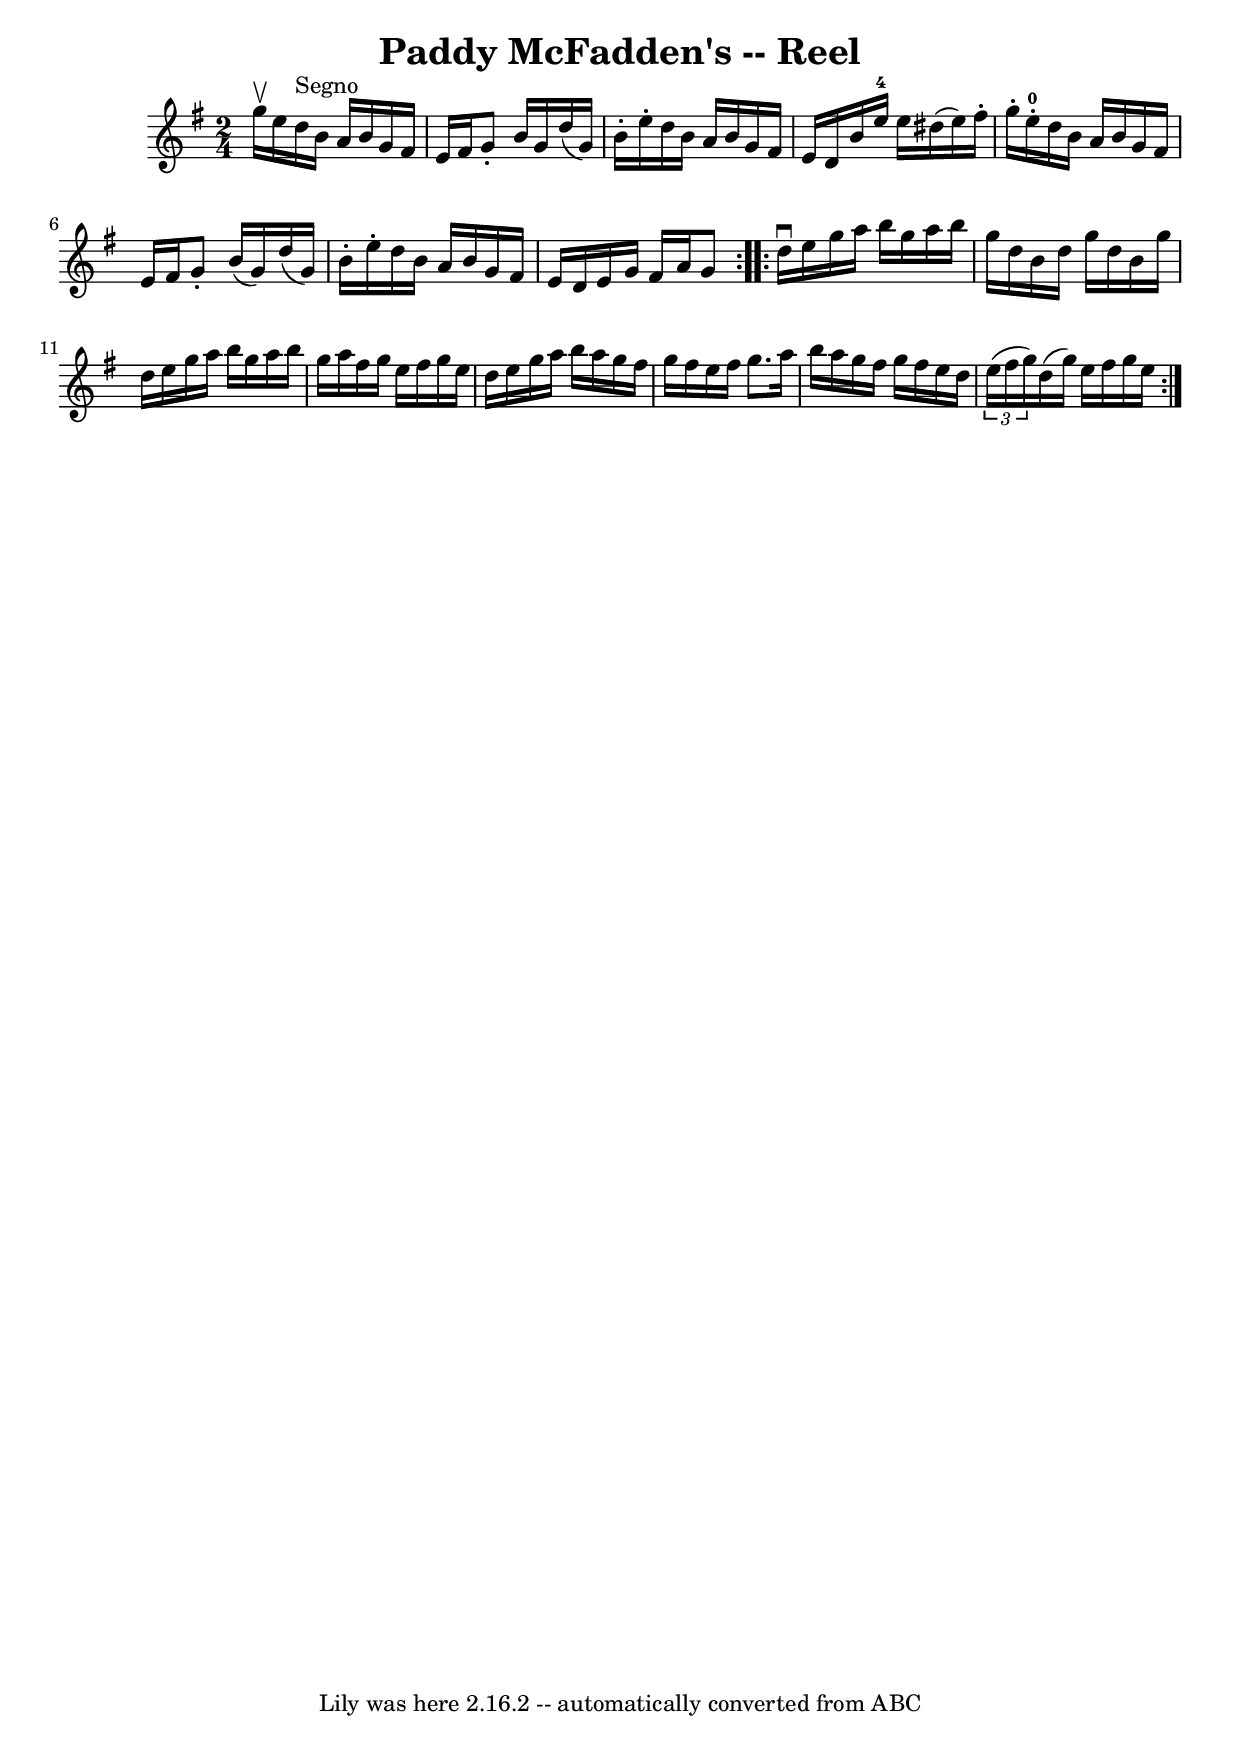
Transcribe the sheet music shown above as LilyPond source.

\version "2.16.2"
\include "Mammoth.ily"
\header {
  %% book = "Ryan's Mammoth Collection"
  crossRefNumber = "1"
  footnotes = "\\\\179"
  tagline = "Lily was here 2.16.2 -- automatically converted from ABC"
  title = "Paddy McFadden's -- Reel"

}
voicedefault =  {



  \repeat volta 2 {

    \time 2/4 
    \key g \major
    g''16^\upbow e''16    |
    d''16^"Segno"  
    b'16 a'16 b'16 g'16 fis'16 e'16 fis'16    |
    g'8 -.  
    b'16 g'16 d''16 (g'16) b'16 -. e''16 -.   |
    d''16    
    b'16 a'16 b'16 g'16 fis'16 e'16 d'16    |
    b'16    
    e''16-4 e''16 dis''16 (e''16) fis''16 -. g''16 -. e''16 
    -0-.   |
    d''16 b'16 a'16 b'16 g'16 fis'16 e'16   
    fis'16    |
    g'8 -. b'16 (g'16) d''16 (g'16) b'16 -. 
    e''16 -.   |
    d''16 b'16 a'16 b'16 g'16 fis'16 e'16 
    d'16    |
    e'16 g'16 fis'16 a'16 g'8    

  } 
  \repeat volta 2 {
    d''16^\downbow e''16 g''16 a''16 b''16    
    g''16 a''16 b''16    |
    g''16 d''16 b'16 d''16 g''16  
    d''16 b'16 g''16    |
    d''16 e''16 g''16 a''16    
    b''16 g''16 a''16 b''16    |
    g''16 a''16 fis''16    
    g''16 e''16 fis''16 g''16 e''16    |
    d''16 e''16    
    g''16 a''16 b''16 a''16 g''16 fis''16    |
    g''16    
    fis''16 e''16 fis''16 g''8. a''16    |
    b''16 a''16    
    g''16 fis''16 g''16 fis''16 e''16 d''16    |
    
    \times 2/3 { e''16 (fis''16 g''16) 
	       } d''16 (g''16) e''16   
    fis''16 g''16 e''16      
  }   

}

\score{
  <<

    \context Staff="default"
    {
      \voicedefault 
      
    }

  >>
  \layout {
    
  }
  \midi {
  }

}
